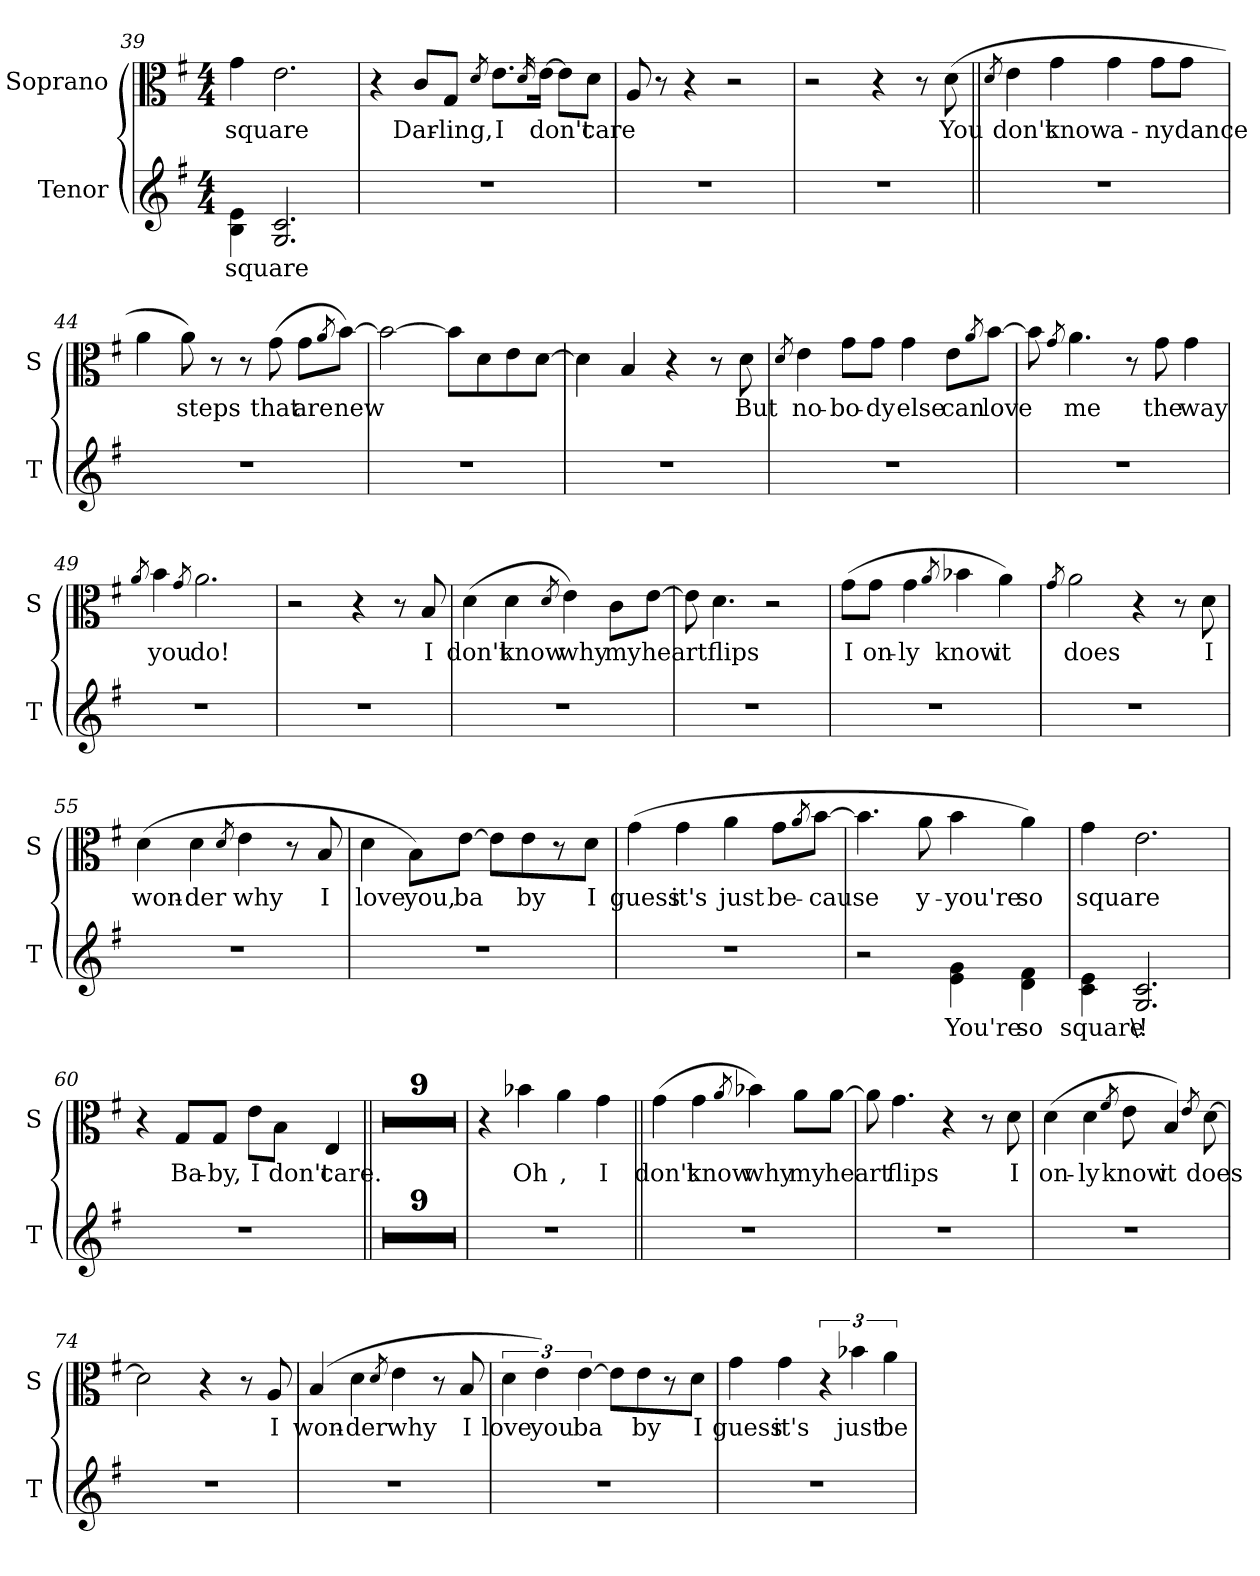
**kern	**text	**kern	**text
*part2	*part2	*part1	*part1
*staff2	*staff2	*staff1	*staff1
*I"Tenor	*	*I"Soprano	*
*I'T	*	*I'S	*
*clefG2	*	*clefC3	*
*k[f#]	*	*k[f#]	*
*G:	*	*G:	*
*M4/4	*	*M4/4	*
=39	=39	=39	=39
!	!LO:LY:b	!	!LO:LY:b
4B\ 4e\	square	4g\	square
2.G/ 2.c/	.	2.e\	.
!!LO:LB:g=z
=40	=40	=40	=40
1r	.	4r	.
!	!	!LO:N:head=solid	!LO:LY:b
.	.	8c/L	Dar-
!	!	!LO:N:head=solid	!LO:LY:b
.	.	8G/J	-ling,
!	!	!LO:N:head=solid	!
.	.	8qd/	.
!	!	!LO:N:head=solid	!LO:LY:b
.	.	8.e\L	I
!	!	!LO:N:head=solid	!
.	.	16qd/	.
!	!	!LO:N:head=solid	!LO:LY:b
.	.	[16e\Jk	don't
!	!	!LO:N:head=solid	!
.	.	8e\L]	.
!	!	!LO:N:head=solid	!LO:LY:b
.	.	8d\J	care
=41	=41	=41	=41
!	!	!LO:N:head=solid	!
1r	.	8A/	.
.	.	8r	.
.	.	4r	.
.	.	2r	.
=42	=42	=42	=42
1r	.	2r	.
.	.	4r	.
.	.	8r	.
!	!	!	!LO:LY:b
.	.	(>8d\	You
=43||	=43||	=43||	=43||
.	.	8qd/	.
!	!	!	!LO:LY:b
1r	.	4e\	don't
!	!	!	!LO:LY:b
.	.	4g\	know
!	!	!	!LO:LY:b
.	.	4g\	a-
!	!	!	!LO:LY:b
.	.	8g\L	-ny
!	!	!	!LO:LY:b
.	.	8g\J	dance
!!LO:LB:g=z
=44	=44	=44	=44
1r	.	4a\	.
!	!	!	!LO:LY:b
.	.	8a\)	steps
.	.	8r	.
.	.	8r	.
!	!	!	!LO:LY:b
.	.	(>8g\	that
!	!	!	!LO:LY:b
.	.	8g\L	are
.	.	8qa/	.
!	!	!	!LO:LY:b
.	.	[8b\J)	new
=45	=45	=45	=45
1r	.	2b\_	.
.	.	8b\L]	.
.	.	8d\	.
.	.	8e\	.
.	.	[8d\J	.
=46	=46	=46	=46
1r	.	4d\]	.
.	.	4B/	.
.	.	4r	.
.	.	8r	.
!	!	!	!LO:LY:b
.	.	8d\	But
=47	=47	=47	=47
.	.	8qd/	.
!	!	!	!LO:LY:b
1r	.	4e\	no-
!	!	!	!LO:LY:b
.	.	8g\L	-bo-
!	!	!	!LO:LY:b
.	.	8g\J	-dy
!	!	!	!LO:LY:b
.	.	4g\	else
!	!	!	!LO:LY:b
.	.	8e\L	can
.	.	8qa/	.
!	!	!	!LO:LY:b
.	.	[8b\J	love
!!LO:LB:g=z
=48	=48	=48	=48
1r	.	8b\]	.
.	.	8qg/	.
!	!	!	!LO:LY:b
.	.	4.a\	me
.	.	8r	.
!	!	!	!LO:LY:b
.	.	8g\	the
!	!	!	!LO:LY:b
.	.	4g\	way
=49	=49	=49	=49
.	.	8qa/	.
!	!	!	!LO:LY:b
1r	.	4b\	you
.	.	8qg/	.
!	!	!	!LO:LY:b
.	.	2.a\	do!
=50	=50	=50	=50
1r	.	2r	.
.	.	4r	.
.	.	8r	.
!	!	!	!LO:LY:b
.	.	8B/	I
=51	=51	=51	=51
!	!	!	!LO:LY:b
1r	.	(>4d\	don't
!	!	!	!LO:LY:b
.	.	4d\	know
.	.	8qd/	.
!	!	!	!LO:LY:b
.	.	4e\)	why
!	!	!	!LO:LY:b
.	.	8c\L	my
!	!	!	!LO:LY:b
.	.	[8e\J	heart
=52	=52	=52	=52
1r	.	8e\]	.
!	!	!	!LO:LY:b
.	.	4.d\	flips
.	.	2r	.
!!LO:LB:g=z
=53	=53	=53	=53
!	!	!	!LO:LY:b
1r	.	(>8g\L	I
!	!	!	!LO:LY:b
.	.	8g\J	on-
!	!	!	!LO:LY:b
.	.	4g\	-ly
.	.	8qa/	.
!	!	!	!LO:LY:b
.	.	4b-X\	know
!	!	!	!LO:LY:b
.	.	4a\)	it
=54	=54	=54	=54
.	.	8qg/	.
!	!	!	!LO:LY:b
1r	.	2a\	does
.	.	4r	.
.	.	8r	.
!	!	!	!LO:LY:b
.	.	8d\	I
=55	=55	=55	=55
!	!	!	!LO:LY:b
1r	.	(>4d\	won-
!	!	!	!LO:LY:b
.	.	4d\	-der
.	.	8qd/	.
!	!	!	!LO:LY:b
.	.	4e\	why
.	.	8r	.
!	!	!	!LO:LY:b
.	.	8B/	I
=56	=56	=56	=56
!	!	!	!LO:LY:b
1r	.	4d\	love
!	!	!	!LO:LY:b
.	.	8B\L)	you,
!	!	!	!LO:LY:b
.	.	[8e\J	ba
.	.	8e\L]	.
!	!	!	!LO:LY:b
.	.	8e\	by
.	.	8r	.
!	!	!	!LO:LY:b
.	.	8d\J	I
!!LO:PB:g=z
=57	=57	=57	=57
!	!	!	!LO:LY:b
1r	.	(>4g\	guess
!	!	!	!LO:LY:b
.	.	4g\	it's
!	!	!	!LO:LY:b
.	.	4a\	just
!	!	!	!LO:LY:b
.	.	8g\L	be-
.	.	8qa/	.
!	!	!	!LO:LY:b
.	.	[8b\J	-cause
=58	=58	=58	=58
2r	.	4.b\]	.
!	!	!	!LO:LY:b
.	.	8a\	y-
!	!LO:LY:b	!	!LO:LY:b
4e\ 4g\	You're	4b\	-you're
!	!LO:LY:b	!	!LO:LY:b
4d\ 4f#\	so	4a\)	so
=59	=59	=59	=59
!	!LO:LY:b	!	!LO:LY:b
4c\ 4e\	square	4g\	square
!	!LO:LY:b	!	!
2.G/ 2.c/	\!	2.e\	.
=60	=60	=60	=60
1r	.	4r	.
!	!	!LO:N:head=solid	!LO:LY:b
.	.	8G/L	Ba-
!	!	!LO:N:head=solid	!LO:LY:b
.	.	8G/J	-by,
!	!	!LO:N:head=solid	!LO:LY:b
.	.	8e\L	I
!	!	!LO:N:head=solid	!LO:LY:b
.	.	8B\J	don't
!	!	!LO:N:head=solid	!LO:LY:b
.	.	4E/	care.
=61||	=61||	=61||	=61||
1r	.	1r	.
=62	=62	=62	=62
1r	.	1r	.
!!LO:LB:g=z
=63	=63	=63	=63
1r	.	1r	.
=64	=64	=64	=64
1r	.	1r	.
=65	=65	=65	=65
1r	.	1r	.
=66	=66	=66	=66
1r	.	1r	.
=67	=67	=67	=67
1r	.	1r	.
=68	=68	=68	=68
1r	.	1r	.
=69	=69	=69	=69
1r	.	1r	.
=70	=70	=70	=70
1r	.	4r	.
!	!	!	!LO:LY:b
.	.	4b-X\	Oh
!	!	!	!LO:LY:b
.	.	4a\	,
!	!	!	!LO:LY:b
.	.	4g\	I
=71||	=71||	=71||	=71||
!	!	!	!LO:LY:b
1r	.	(>4g\	don't
!	!	!	!LO:LY:b
.	.	4g\	know
.	.	8qa/	.
!	!	!	!LO:LY:b
.	.	4b-X\)	why
!	!	!	!LO:LY:b
.	.	8a\L	my
!	!	!	!LO:LY:b
.	.	[8a\J	heart
=72	=72	=72	=72
1r	.	8a\]	.
!	!	!	!LO:LY:b
.	.	4.g\	flips
.	.	4r	.
.	.	8r	.
!	!	!	!LO:LY:b
.	.	8d\	I
!!LO:LB:g=z
=73	=73	=73	=73
!	!	!	!LO:LY:b
1r	.	(>4d\	on-
!	!	!	!LO:LY:b
.	.	4d\	-ly
.	.	8qf#/	.
!	!	!	!LO:LY:b
.	.	8e\	know
!	!	!	!LO:LY:b
.	.	4B/)	it
.	.	8qe/	.
!	!	!	!LO:LY:b
.	.	[8d\	does
=74	=74	=74	=74
1r	.	2d\]	.
.	.	4r	.
.	.	8r	.
!	!	!	!LO:LY:b
.	.	8A/	I
=75	=75	=75	=75
!	!	!	!LO:LY:b
1r	.	(>4B/	won-
!	!	!	!LO:LY:b
.	.	4d\	-der
.	.	8qd/	.
!	!	!	!LO:LY:b
.	.	4e\	why
.	.	8r	.
!	!	!	!LO:LY:b
.	.	8B/	I
=76	=76	=76	=76
!	!	!	!LO:LY:b
1r	.	6d\	love
!	!	!	!LO:LY:b
.	.	6e\)	you
!	!	!	!LO:LY:b
.	.	[6e\	ba
.	.	8e\L]	.
!	!	!	!LO:LY:b
.	.	8e\	by
.	.	8r	.
!	!	!	!LO:LY:b
.	.	8d\J	I
!!LO:LB:g=z
=77	=77	=77	=77
!	!	!	!LO:LY:b
1r	.	4g\	guess
!	!	!	!LO:LY:b
.	.	4g\	it's
.	.	6r	.
!	!	!	!LO:LY:b
.	.	6b-X\	just
!	!	!	!LO:LY:b
.	.	6a\	be-
=	=	=	=
*-	*-	*-	*-
